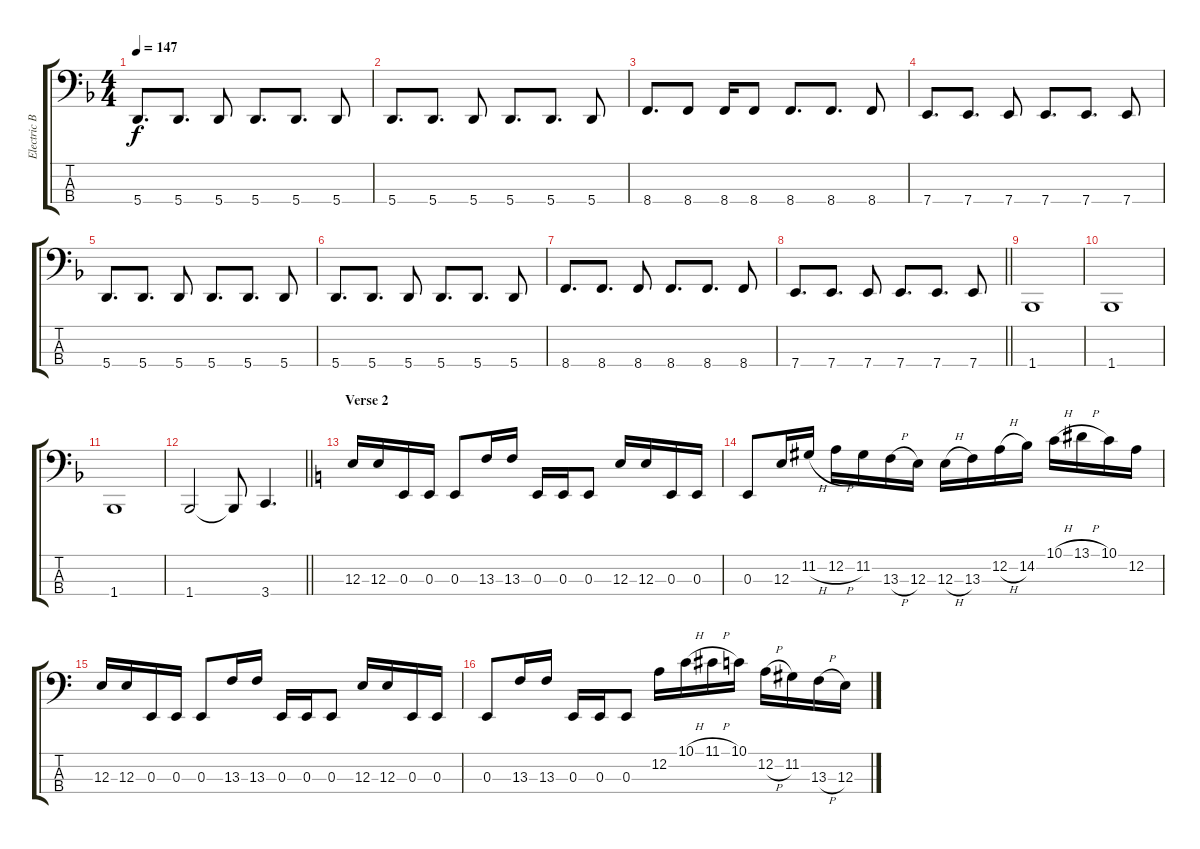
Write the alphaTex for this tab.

\track ("Electric Bass" "Electric B") {instrument electricbasspick}
\staff {score tabs}
\tuning (D2 A1 E1 A0) {hide}
\ts (4 4)
\tempo 147
\clef f4
\ks dminor
5.4.8{d dy f} 5.4.8{d} 5.4.8 5.4.8{d} 5.4.8{d} 5.4.8 |
5.4.8{d} 5.4.8{d} 5.4.8 5.4.8{d} 5.4.8{d} 5.4.8 |
8.4.8{d} 8.4.8 8.4.16 8.4.8 8.4.8{d} 8.4.8{d} 8.4.8 |
7.4.8{d} 7.4.8{d} 7.4.8 7.4.8{d} 7.4.8{d} 7.4.8 |
5.4.8{d} 5.4.8{d} 5.4.8 5.4.8{d} 5.4.8{d} 5.4.8 |
5.4.8{d} 5.4.8{d} 5.4.8 5.4.8{d} 5.4.8{d} 5.4.8 |
8.4.8{d} 8.4.8{d} 8.4.8 8.4.8{d} 8.4.8{d} 8.4.8 |
\barLineRight lightlight
7.4.8{d} 7.4.8{d} 7.4.8 7.4.8{d} 7.4.8{d} 7.4.8 |
\section ("" "")
1.4.1 |
1.4.1 |
1.4.1 |
\barLineRight lightlight
1.4.2 1.4{t}.8 3.4.4{d} |
\section ("" "Verse 2")
\ks aminor
12.3.16 12.3.16 0.3.16 0.3.16 0.3.8 13.3.16 13.3.16 0.3.16 0.3.16 0.3.8 12.3.16 12.3.16 0.3.16 0.3.16 |
0.3.8 12.3.16 11.2{h}.16 12.2{h}.16 11.2.16 13.3{h}.16 12.3.16 12.3{h}.16 13.3.16 12.2{h}.16 14.2.16 10.1{h}.16 13.1{h}.16 10.1.16 12.2.16 |
12.3.16 12.3.16 0.3.16 0.3.16 0.3.8 13.3.16 13.3.16 0.3.16 0.3.16 0.3.8 12.3.16 12.3.16 0.3.16 0.3.16 |
0.3.8 13.3.16 13.3.16 0.3.16 0.3.16 0.3.8 12.2.16 10.1{h}.16 11.1{h}.16 10.1.16 12.2{h}.16 11.2.16 13.3{h}.16 12.3.16
